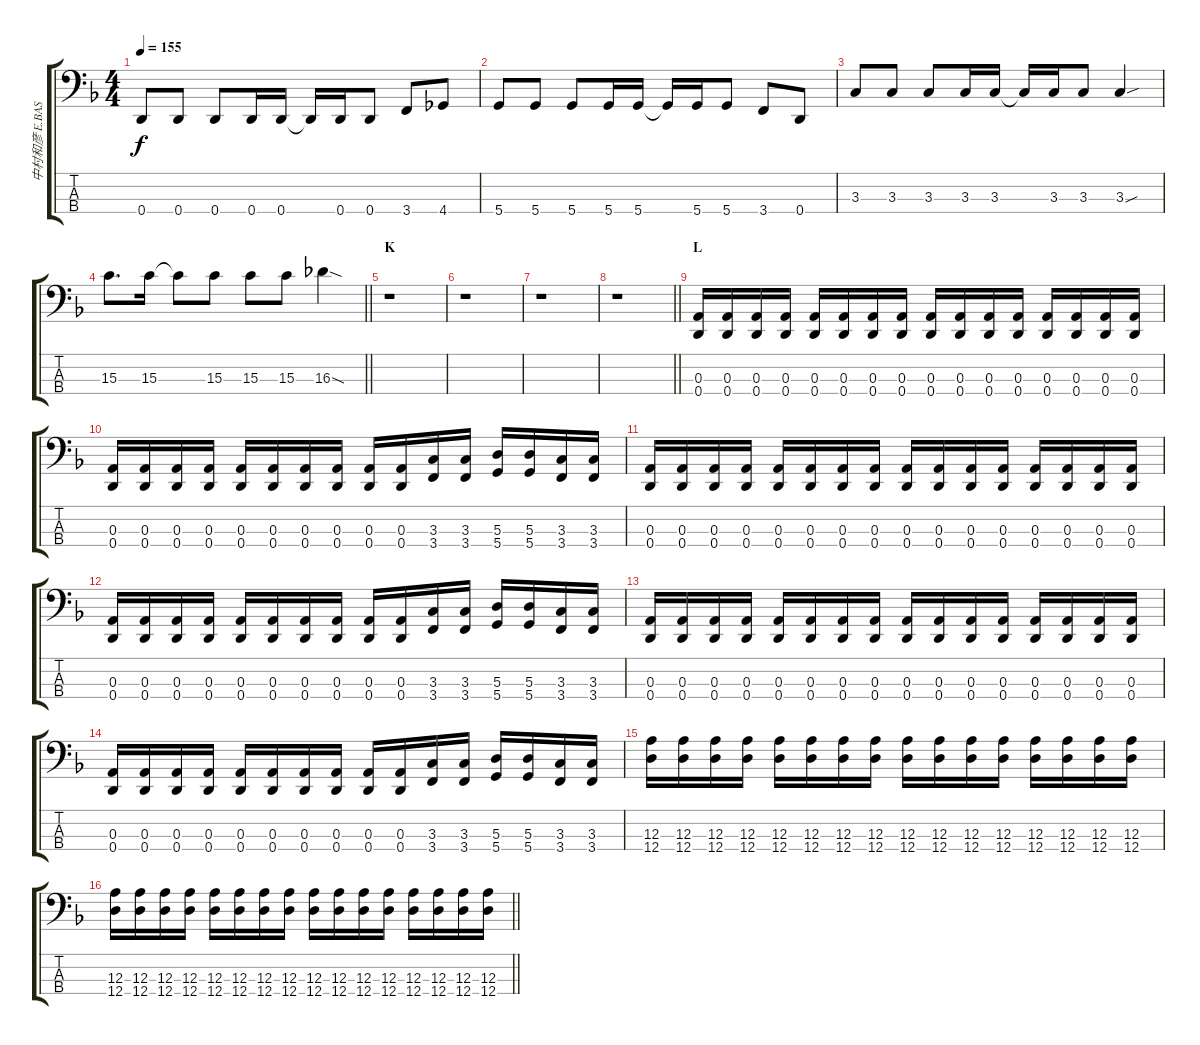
\track ("中村和彦 E.BASS" "中村和彦 E.BAS") {instrument electricbassfinger}
\staff {score tabs}
\tuning (G2 D2 A1 D1) {hide}
\ts (4 4)
\tempo 155
\clef f4
\ks f
0.4.8{dy f} 0.4.8 0.4.8 0.4.16 0.4.16 0.4{t}.16 0.4.16 0.4.8 3.4.8 4.4.8 |
5.4.8 5.4.8 5.4.8 5.4.16 5.4.16 5.4{t}.16 5.4.16 5.4.8 3.4.8 0.4.8 |
3.3.8 3.3.8 3.3.8 3.3.16 3.3.16 3.3{t}.16 3.3.16 3.3.8 3.3{sou}.4 |
\barLineRight lightlight
15.3.8{d} 15.3.16 15.3{t}.8 15.3.8 15.3.8 15.3.8 16.3{sod}.4 |
\section ("" "K")
r.1 |
r.1 |
r.1 |
\barLineRight lightlight
r.1 |
\section ("" "L")
(0.3 0.4).16 (0.3 0.4).16 (0.3 0.4).16 (0.3 0.4).16 (0.3 0.4).16 (0.3 0.4).16 (0.3 0.4).16 (0.3 0.4).16 (0.3 0.4).16 (0.3 0.4).16 (0.3 0.4).16 (0.3 0.4).16 (0.3 0.4).16 (0.3 0.4).16 (0.3 0.4).16 (0.3 0.4).16 |
(0.3 0.4).16 (0.3 0.4).16 (0.3 0.4).16 (0.3 0.4).16 (0.3 0.4).16 (0.3 0.4).16 (0.3 0.4).16 (0.3 0.4).16 (0.3 0.4).16 (0.3 0.4).16 (3.3 3.4).16 (3.3 3.4).16 (5.3 5.4).16 (5.3 5.4).16 (3.3 3.4).16 (3.3 3.4).16 |
(0.3 0.4).16 (0.3 0.4).16 (0.3 0.4).16 (0.3 0.4).16 (0.3 0.4).16 (0.3 0.4).16 (0.3 0.4).16 (0.3 0.4).16 (0.3 0.4).16 (0.3 0.4).16 (0.3 0.4).16 (0.3 0.4).16 (0.3 0.4).16 (0.3 0.4).16 (0.3 0.4).16 (0.3 0.4).16 |
(0.3 0.4).16 (0.3 0.4).16 (0.3 0.4).16 (0.3 0.4).16 (0.3 0.4).16 (0.3 0.4).16 (0.3 0.4).16 (0.3 0.4).16 (0.3 0.4).16 (0.3 0.4).16 (3.3 3.4).16 (3.3 3.4).16 (5.3 5.4).16 (5.3 5.4).16 (3.3 3.4).16 (3.3 3.4).16 |
(0.3 0.4).16 (0.3 0.4).16 (0.3 0.4).16 (0.3 0.4).16 (0.3 0.4).16 (0.3 0.4).16 (0.3 0.4).16 (0.3 0.4).16 (0.3 0.4).16 (0.3 0.4).16 (0.3 0.4).16 (0.3 0.4).16 (0.3 0.4).16 (0.3 0.4).16 (0.3 0.4).16 (0.3 0.4).16 |
(0.3 0.4).16 (0.3 0.4).16 (0.3 0.4).16 (0.3 0.4).16 (0.3 0.4).16 (0.3 0.4).16 (0.3 0.4).16 (0.3 0.4).16 (0.3 0.4).16 (0.3 0.4).16 (3.3 3.4).16 (3.3 3.4).16 (5.3 5.4).16 (5.3 5.4).16 (3.3 3.4).16 (3.3 3.4).16 |
(12.3 12.4).16 (12.3 12.4).16 (12.3 12.4).16 (12.3 12.4).16 (12.3 12.4).16 (12.3 12.4).16 (12.3 12.4).16 (12.3 12.4).16 (12.3 12.4).16 (12.3 12.4).16 (12.3 12.4).16 (12.3 12.4).16 (12.3 12.4).16 (12.3 12.4).16 (12.3 12.4).16 (12.3 12.4).16 |
\barLineRight lightlight
(12.3 12.4).16 (12.3 12.4).16 (12.3 12.4).16 (12.3 12.4).16 (12.3 12.4).16 (12.3 12.4).16 (12.3 12.4).16 (12.3 12.4).16 (12.3 12.4).16 (12.3 12.4).16 (12.3 12.4).16 (12.3 12.4).16 (12.3 12.4).16 (12.3 12.4).16 (12.3 12.4).16 (12.3 12.4).16
